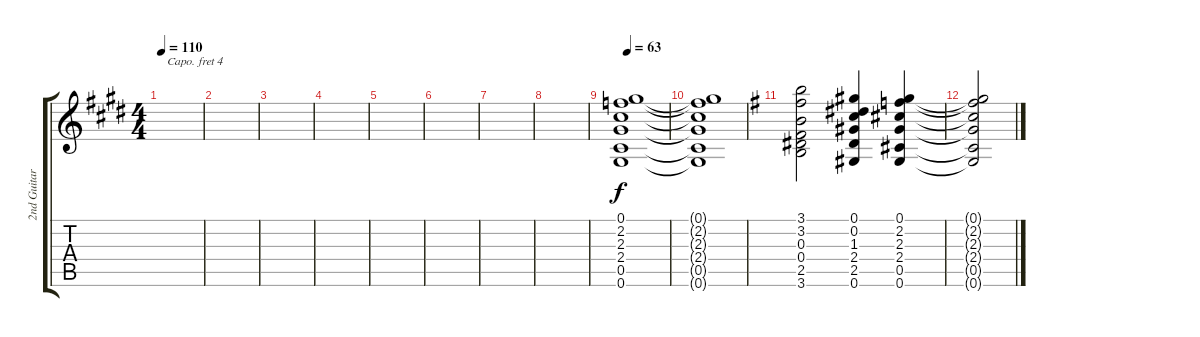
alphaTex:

\track ("2nd Guitar" "2nd Guitar") {instrument electricguitarjazz}
\staff {score tabs}
\capo 4
\tuning (E4 B3 G3 D3 A2 E2) {hide}
\ts (4 4)
\tempo 110
\clef g2
\ks e
|
|
|
|
|
|
|
|
\tempo 63
(0.1 2.2 2.3 2.4 0.5 0.6).1{volume 9 instrument overdrivenguitar} |
(0.1{t} 2.2{t} 2.3{t} 2.4{t} 0.5{t} 0.6{t}).1 |
\ks g
(3.1 3.2 0.3 0.4 2.5 3.6).2 (0.1 0.2 1.3 2.4 2.5 0.6).4 (0.1 2.2 2.3 2.4 0.5 0.6).4 |
(0.1{t} 2.2{t} 2.3{t} 2.4{t} 0.5{t} 0.6{t}).2
